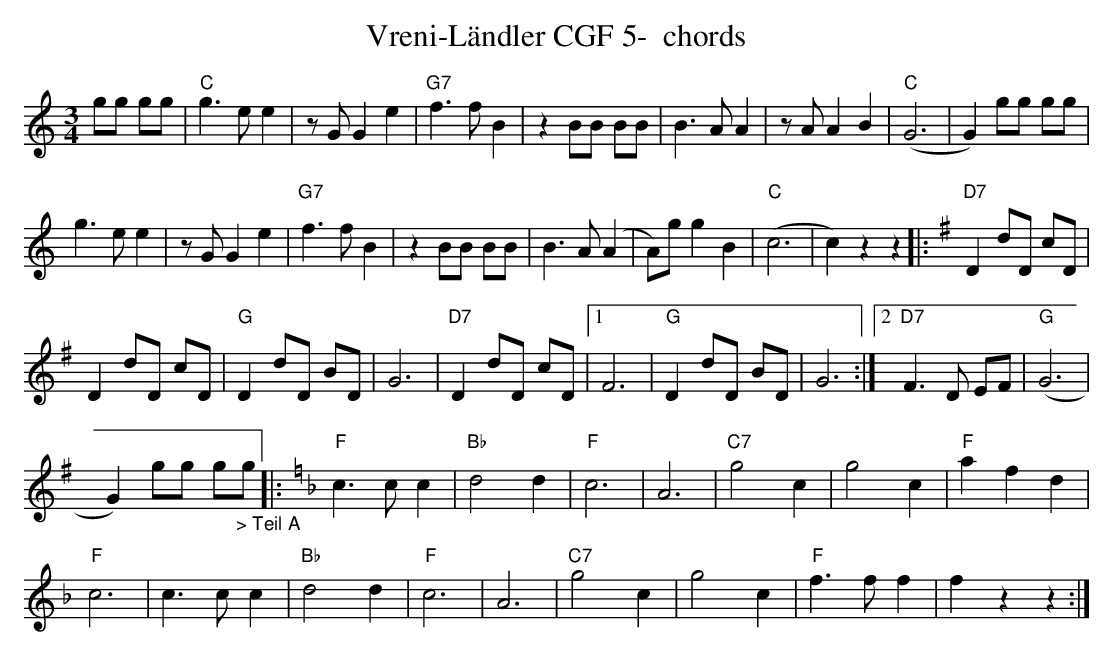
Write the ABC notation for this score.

X:1
T:Vreni-L\"andler CGF 5-  chords
M:3/4
L:1/8
K:Cmaj%%MIDI gchordon
gg gg | "C"g3ee2 | zGG2e2 | "G7"f3fB2 | z2BB BB | B3AA2 | zA A2B2 | "C"(G6 | G2) gg gg |
g3ee2 | zGG2e2 | "G7"f3fB2 | z2BB BB | B3A (A2 | A)g g2B2 | "C"(c6 | c2)z2z2 |: [K:Gmaj] "D7"D2 dD cD |
D2dD cD | "G"D2dD BD | G6 | "D7"D2dD cD |1 F6 | "G"D2dD BD | G6 :|2 "D7"F3D EF | "G"(G6 |
G2) gg g"_> Teil A"g [K:Fmaj] [L:1/4] |: "F"c>cc | "Bb"d2d | "F"c3 | A3 | "C7"g2c | g2c | "F"afd |
"F"c3 | c>cc | "Bb"d2d | "F"c3 | A3 | "C7"g2c | g2c | "F"f>ff | fzz :|
